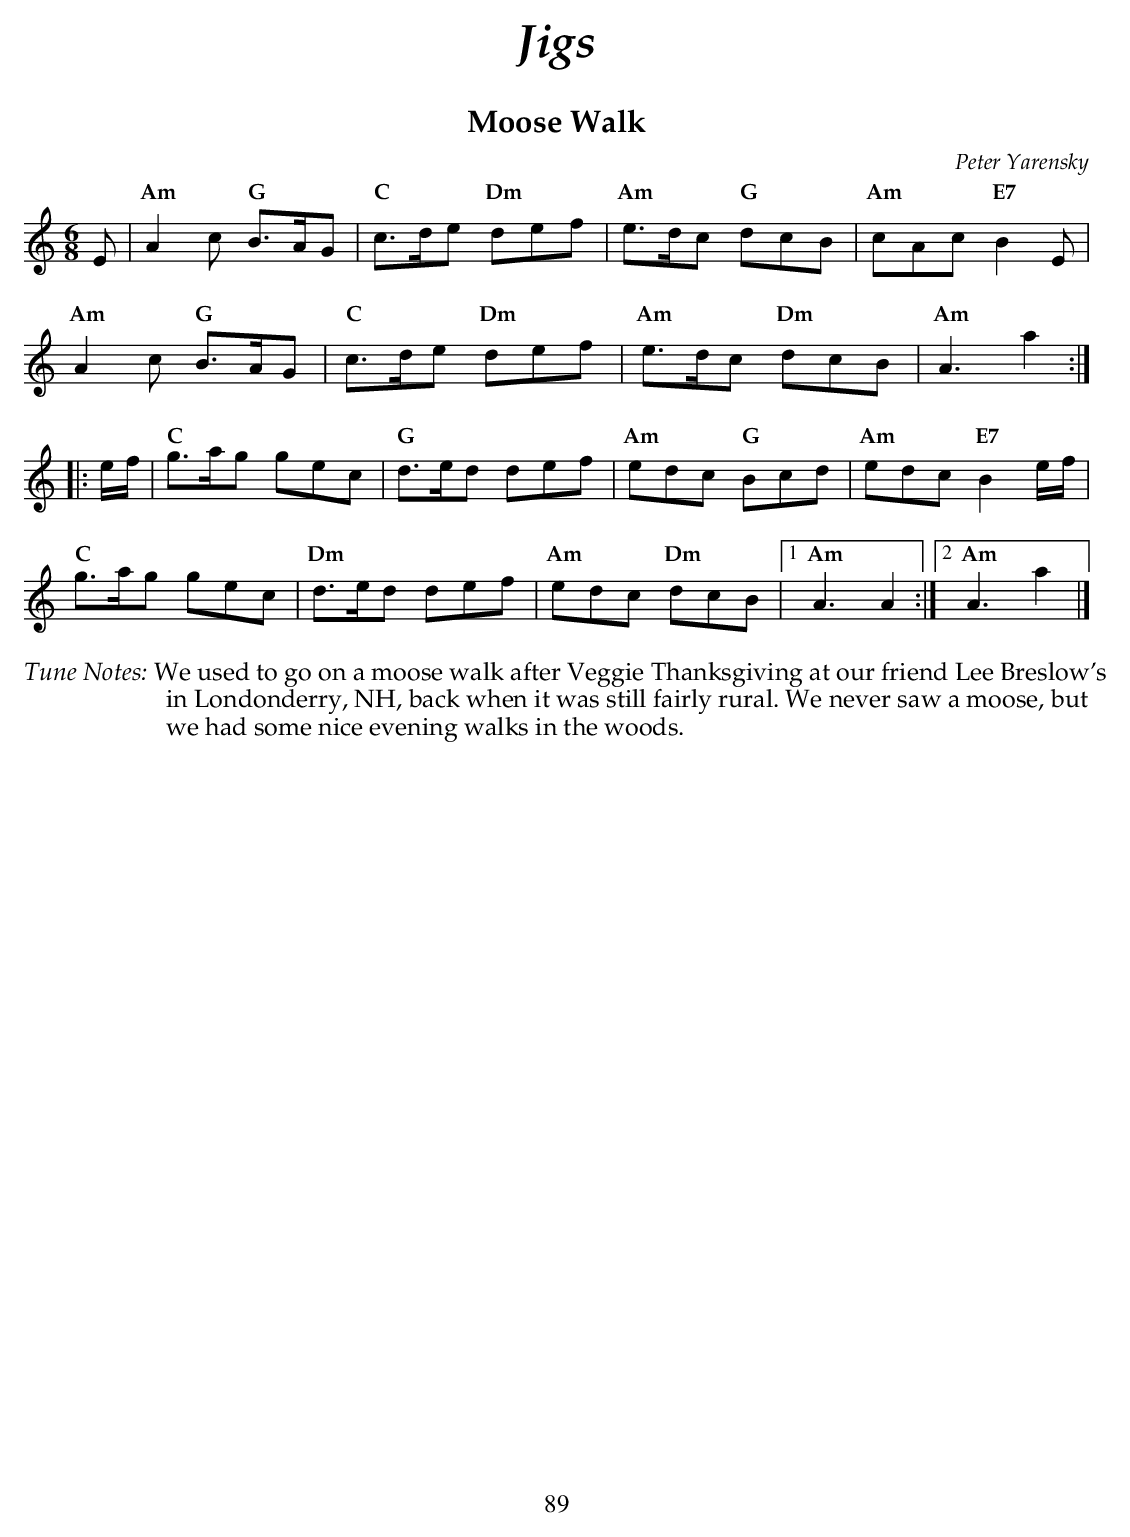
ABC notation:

X:1
T:Moose Walk
C:Peter Yarensky
M:6/8
L:1/8
K:Am
  E |\
"Am" A2c "G" B>AG | "C" c>de "Dm" def | "Am" e>dc "G" dcB  | "Am" cAc "E7" B2E |
"Am" A2c "G" B>AG | "C" c>de "Dm" def | "Am" e>dc "Dm" dcB | "Am" A3 a2 :|
|:e/f/ |\
"C" g>ag gec  | "G" d>ed def      | "Am" edc "G" Bcd   | "Am" edc "E7" B2 e/f/ |
"C" g>ag gec  | "Dm" d>ed def     | "Am" edc "Dm" dcB  |1 "Am" A3 A2 :|2 "Am" A3 a2 |]
